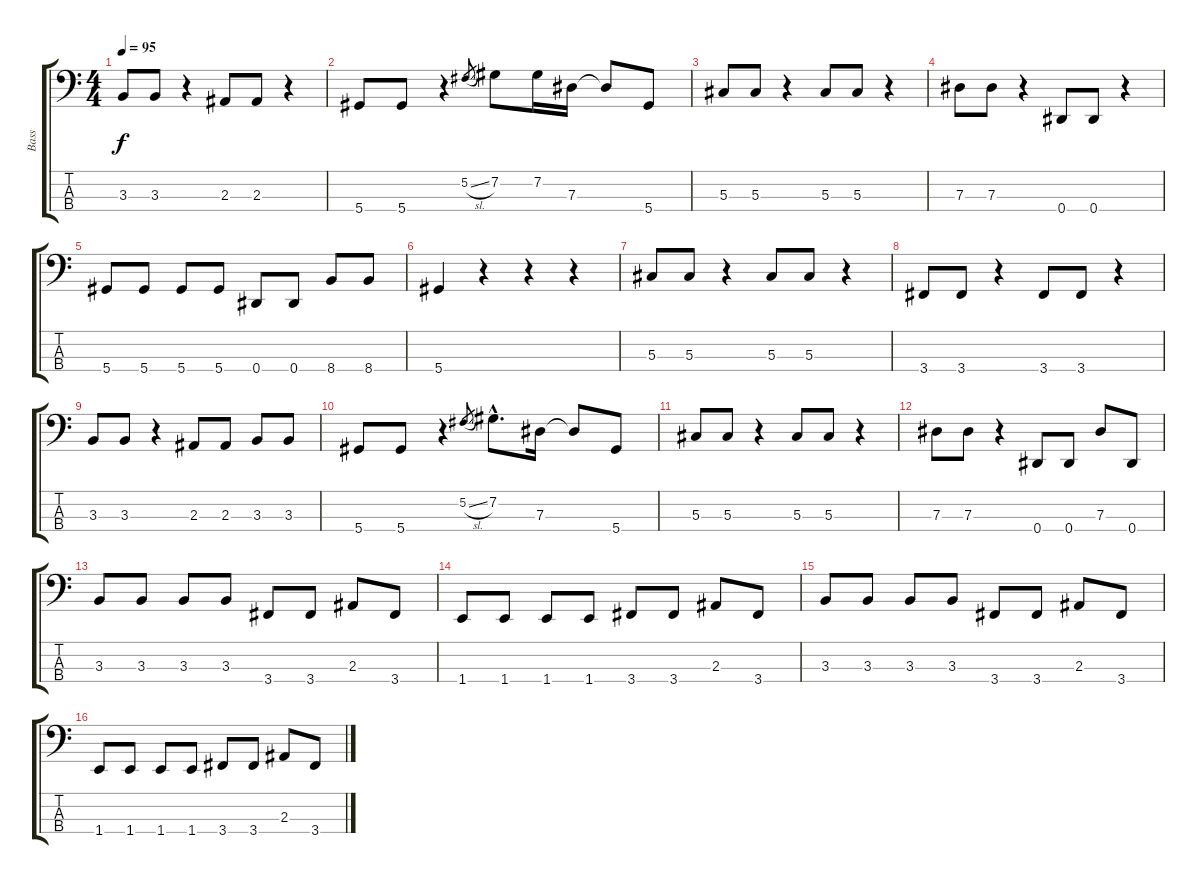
\track ("Bass" "Bass") {instrument electricbassfinger}
\staff {score tabs}
\tuning (Gb2 Db2 Ab1 Eb1) {hide}
\ts (4 4)
\tempo 95
\clef f4
\ks c
3.3.8{dy f} 3.3.8 r.4 2.3.8 2.3.8 r.4 |
5.4.8 5.4.8 r.4 5.2{sl}.8{gr} 7.2.8 7.2.16 7.3.16 7.3{t}.8 5.4.8 |
5.3.8 5.3.8 r.4 5.3.8 5.3.8 r.4 |
7.3.8 7.3.8 r.4 0.4.8 0.4.8 r.4 |
5.4.8 5.4.8 5.4.8 5.4.8 0.4.8 0.4.8 8.4.8 8.4.8 |
5.4.4 r.4 r.4 r.4 |
5.3.8 5.3.8 r.4 5.3.8 5.3.8 r.4 |
3.4.8 3.4.8 r.4 3.4.8 3.4.8 r.4 |
3.3.8 3.3.8 r.4 2.3.8 2.3.8 3.3.8 3.3.8 |
5.4.8 5.4.8 r.4 5.2{sl}.8{gr} 7.2{hac}.8{d} 7.3.16 7.3{t}.8 5.4.8 |
5.3.8 5.3.8 r.4 5.3.8 5.3.8 r.4 |
7.3.8 7.3.8 r.4 0.4.8 0.4.8 7.3.8 0.4.8 |
3.3.8 3.3.8 3.3.8 3.3.8 3.4.8 3.4.8 2.3.8 3.4.8 |
1.4.8 1.4.8 1.4.8 1.4.8 3.4.8 3.4.8 2.3.8 3.4.8 |
3.3.8 3.3.8 3.3.8 3.3.8 3.4.8 3.4.8 2.3.8 3.4.8 |
1.4.8 1.4.8 1.4.8 1.4.8 3.4.8 3.4.8 2.3.8 3.4.8
